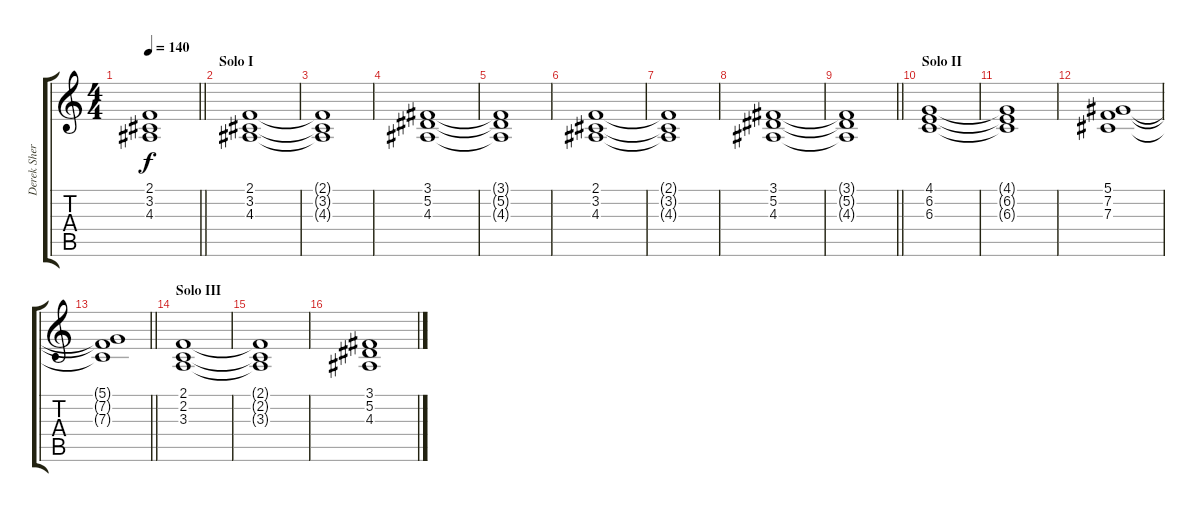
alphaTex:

\track ("Derek Sherinian" "Derek Sher") {instrument choiraahs}
\staff {score tabs}
\tuning (Eb4 Bb3 Gb3 Db3 Ab2 Eb2) {hide}
\ts (4 4)
\tempo 140
\clef g2
\barLineRight lightlight
\ks c
(2.1{t} 3.2{t} 4.3{t}).1{dy f} |
\section ("" "Solo I")
(2.1 3.2 4.3).1 |
(2.1{t} 3.2{t} 4.3{t}).1 |
(3.1 5.2 4.3).1 |
(3.1{t} 5.2{t} 4.3{t}).1 |
(2.1 3.2 4.3).1 |
(2.1{t} 3.2{t} 4.3{t}).1 |
(3.1 5.2 4.3).1 |
\barLineRight lightlight
(3.1{t} 5.2{t} 4.3{t}).1 |
\section ("" "Solo II")
(4.1 6.2 6.3).1 |
(4.1{t} 6.2{t} 6.3{t}).1 |
(5.1 7.2 7.3).1 |
\barLineRight lightlight
(5.1{t} 7.2{t} 7.3{t}).1 |
\section ("" "Solo III")
(2.1 2.2 3.3).1 |
(2.1{t} 2.2{t} 3.3{t}).1 |
(3.1 5.2 4.3).1
